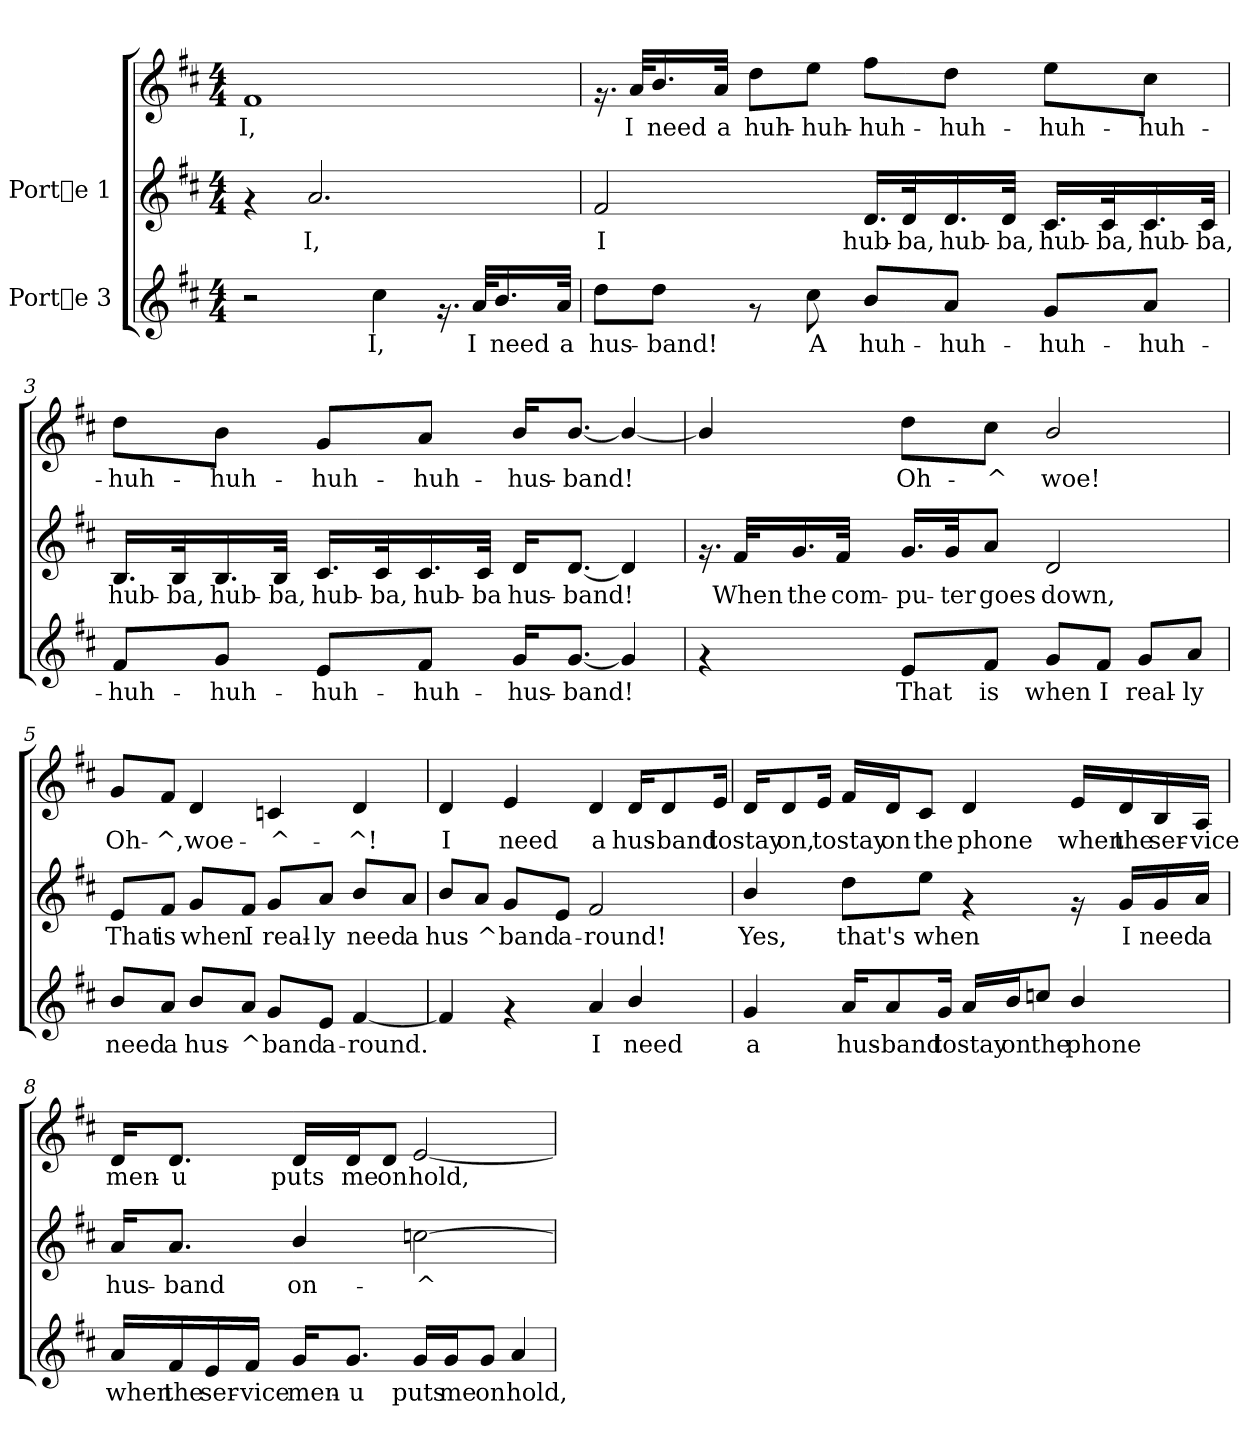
**kern	**text	**kern	**text	**kern	**text
*part2	*part2	*part1	*part1	*part1	*part1
*staff3	*staff3	*staff2	*staff2	*staff1	*staff1
*I"Porte 3	*	*I"Porte 1	*	*	*
!!LO:PB:g=z
*stria5	*	*stria5	*	*stria5	*
*clefG2	*	*clefG2	*	*clefG2	*
*ITrd1c2	*	*ITrd1c2	*	*ITrd1c2	*
*k[]	*	*k[]	*	*k[]	*
*C:	*	*C:	*	*C:	*
*M4/4	*	*M4/4	*	*M4/4	*
*MM65	*	*MM65	*	*MM65	*
=1	=1	=1	=1	=1	=1
!	!	!	!	!	!LO:LY:b:cj
2r	.	4rf	.	1e	I,
!	!	!	!LO:LY:b:cj	!	!
.	.	2.g/	I,	.	.
!	!LO:LY:b:cj	!	!	!	!
4b\	I,	.	.	.	.
16.rf	.	.	.	.	.
!	!LO:LY:b:cj	!	!	!	!
32g/L	I	.	.	.	.
!	!LO:LY:b:cj	!	!	!	!
16.a/	need	.	.	.	.
!	!LO:LY:b:cj	!	!	!	!
32g/J	a	.	.	.	.
=2	=2	=2	=2	=2	=2
!	!LO:LY:b:cj	!	!LO:LY:b:cj	!	!
8cc\L	hus-	2e/	-I	16.rf	.
!	!	!	!	!	!LO:LY:b:cj
.	.	.	.	32g/L	I
!	!LO:LY:b:cj	!	!	!	!LO:LY:b:cj
8cc\J	-band!	.	.	16.a/	need
!	!	!	!	!	!LO:LY:b:cj
.	.	.	.	32g/J	a
!	!	!	!	!	!LO:LY:b:cj
8rf	.	.	.	8cc\L	huh-
!	!LO:LY:b:cj	!	!	!	!LO:LY:b:cj
8b\	A	.	.	8dd\J	-huh-
!	!LO:LY:b:cj	!	!LO:LY:b:cj	!	!LO:LY:b:cj
8a/L	huh-	16.c/L	hub-	8ee\L	-huh-
!	!	!	!LO:LY:b:cj	!	!
.	.	32c/	-ba,	.	.
!	!LO:LY:b:cj	!	!LO:LY:b:cj	!	!LO:LY:b:cj
8g/J	-huh-	16.c/	hub-	8cc\J	-huh-
!	!	!	!LO:LY:b:cj	!	!
.	.	32c/J	-ba,	.	.
!	!LO:LY:b:cj	!	!LO:LY:b:cj	!	!LO:LY:b:cj
8f/L	-huh-	16.B/L	hub-	8dd\L	-huh-
!	!	!	!LO:LY:b:cj	!	!
.	.	32B/	-ba,	.	.
!	!LO:LY:b:cj	!	!LO:LY:b:cj	!	!LO:LY:b:cj
8g/J	-huh-	16.B/	hub-	8b\J	-huh-
!	!	!	!LO:LY:b:cj	!	!
.	.	32B/J	-ba,	.	.
!!LO:LB:g=z
=3	=3	=3	=3	=3	=3
!	!LO:LY:b:cj	!	!LO:LY:b:cj	!	!LO:LY:b:cj
8e/L	-huh-	16.A/L	hub-	8cc\L	huh-
!	!	!	!LO:LY:b:cj	!	!
.	.	32A/	-ba,	.	.
!	!LO:LY:b:cj	!	!LO:LY:b:cj	!	!LO:LY:b:cj
8f/J	-huh-	16.A/	hub-	8a\J	-huh-
!	!	!	!LO:LY:b:cj	!	!
.	.	32A/J	-ba,	.	.
!	!LO:LY:b:cj	!	!LO:LY:b:cj	!	!LO:LY:b:cj
8d/L	-huh-	16.B/L	hub-	8f/L	-huh-
!	!	!	!LO:LY:b:cj	!	!
.	.	32B/	-ba,	.	.
!	!LO:LY:b:cj	!	!LO:LY:b:cj	!	!LO:LY:b:cj
8e/J	-huh-	16.B/	hub-	8g/J	-huh-
!	!	!	!LO:LY:b:cj	!	!
.	.	32B/J	-ba	.	.
!	!LO:LY:b:cj	!	!LO:LY:b:cj	!	!LO:LY:b:cj
16f/L	-hus-	16c/L	hus-	16a/L	-hus-
!	!LO:LY:b:cj	!	!LO:LY:b:cj	!	!LO:LY:b:cj
[<8.f/J	-band!	[<8.c/J	-band!	[<8.a/J	-band!
!	!LO:LY:b:cj	!	!LO:LY:b:cj	!	!LO:LY:b:cj
4f/]	.	4c/]	.	4a/_<	.
=4	=4	=4	=4	=4	=4
!	!	!	!	!	!LO:LY:b:cj
4rf	.	16.rf	.	4a/]	.
!	!	!	!LO:LY:b:cj	!	!
.	.	32e/L	When	.	.
!	!	!	!LO:LY:b:cj	!	!
.	.	16.f/	the	.	.
!	!	!	!LO:LY:b:cj	!	!
.	.	32e/J	com-	.	.
!	!LO:LY:b:cj	!	!LO:LY:b:cj	!	!LO:LY:b:cj
8d/L	That	16.f/L	-pu-	8cc\L	Oh-
!	!	!	!LO:LY:b:cj	!	!
.	.	32f/	-ter	.	.
!	!LO:LY:b:cj	!	!LO:LY:b:cj	!	!LO:LY:b:cj
8e/J	is	8g/J	goes	8b\J	-^
!	!LO:LY:b:cj	!	!LO:LY:b:cj	!	!LO:LY:b:cj
8f/L	when	2c/	down,	2a/	woe!
!	!LO:LY:b:cj	!	!	!	!
8e/J	I	.	.	.	.
!	!LO:LY:b:cj	!	!	!	!
8f/L	real-	.	.	.	.
!	!LO:LY:b:cj	!	!	!	!
8g/J	-ly	.	.	.	.
!!LO:LB:g=z
=5	=5	=5	=5	=5	=5
!	!LO:LY:b:cj	!	!LO:LY:b:cj	!	!LO:LY:b:cj
8a/L	need	8d/L	That	8f/L	Oh-
!	!LO:LY:b:cj	!	!LO:LY:b:cj	!	!LO:LY:b:cj
8g/J	a	8e/J	is	8e/J	-^,
!	!LO:LY:b:cj	!	!LO:LY:b:cj	!	!LO:LY:b:cj
8a/L	hus-	8f/L	when	4c/	woe-
!	!LO:LY:b:cj	!	!LO:LY:b:cj	!	!
8g/J	-^	8e/J	I	.	.
!	!LO:LY:b:cj	!	!LO:LY:b:cj	!	!LO:LY:b:cj
8f/L	band	8f/L	real-	4B-X/	-^-
!	!LO:LY:b:cj	!	!LO:LY:b:cj	!	!
8d/J	a-	8g/J	-ly	.	.
!	!LO:LY:b:cj	!	!LO:LY:b:cj	!	!LO:LY:b:cj
[<4e/	-round.	8a/L	need	4c/	-^!
!	!	!	!LO:LY:b:cj	!	!
.	.	8g/J	a	.	.
=6	=6	=6	=6	=6	=6
!	!LO:LY:b:cj	!	!LO:LY:b:cj	!	!LO:LY:b:cj
4e/]	.	8a/L	hus-	4c/	I
!	!	!	!LO:LY:b:cj	!	!
.	.	8g/J	-^	.	.
!	!	!	!LO:LY:b:cj	!	!LO:LY:b:cj
4rf	.	8f/L	band	4d/	need
!	!	!	!LO:LY:b:cj	!	!
.	.	8d/J	a-	.	.
!	!LO:LY:b:cj	!	!LO:LY:b:cj	!	!LO:LY:b:cj
4g/	I	2e/	-round!	4c/	a
!	!LO:LY:b:cj	!	!	!	!LO:LY:b:cj
4a/	need	.	.	16c/L	hus-
!	!	!	!	!	!LO:LY:b:cj
.	.	.	.	8c/	-band
!	!	!	!	!	!LO:LY:b:cj
.	.	.	.	16d/J	to
!!LO:PB:g=z
=7	=7	=7	=7	=7	=7
!	!LO:LY:b:cj	!	!LO:LY:b:cj	!	!LO:LY:b:cj
4f/	a	4a/	Yes,	16c/L	stay
!	!	!	!	!	!LO:LY:b:cj
.	.	.	.	8c/	on,
!	!	!	!	!	!LO:LY:b:cj
.	.	.	.	16d/J	to
!	!LO:LY:b:cj	!	!LO:LY:b:cj	!	!LO:LY:b:cj
16g/L	hus-	8cc\L	that's	16e/L	stay
!	!LO:LY:b:cj	!	!	!	!LO:LY:b:cj
8g/	-band	.	.	16c/	on
!	!	!	!LO:LY:b:cj	!	!LO:LY:b:cj
.	.	8dd\J	when	8B/J	the
!	!LO:LY:b:cj	!	!	!	!
16f/J	to	.	.	.	.
!	!LO:LY:b:cj	!	!	!	!LO:LY:b:cj
16g/L	stay	4rf	.	4c/	phone
!	!LO:LY:b:cj	!	!	!	!
16a/	on	.	.	.	.
!	!LO:LY:b:cj	!	!	!	!
8b-X/J	the	.	.	.	.
!	!LO:LY:b:cj	!	!	!	!LO:LY:b:cj
4a/	phone	16rf	.	16d/L	when
!	!	!	!LO:LY:b:cj	!	!LO:LY:b:cj
.	.	16f/L	I	16c/	the
!	!	!	!LO:LY:b:cj	!	!LO:LY:b:cj
.	.	16f/	need	16A/	ser-
!	!	!	!LO:LY:b:cj	!	!LO:LY:b:cj
.	.	16g/J	a	16G/J	-vice
=8	=8	=8	=8	=8	=8
!	!LO:LY:b:cj	!	!LO:LY:b:cj	!	!LO:LY:b:cj
16g/L	when	16g/L	hus-	16c/L	men-
!	!LO:LY:b:cj	!	!LO:LY:b:cj	!	!LO:LY:b:cj
16e/	the	8.g/J	-band	8.c/J	-u
!	!LO:LY:b:cj	!	!	!	!
16d/	ser-	.	.	.	.
!	!LO:LY:b:cj	!	!	!	!
16e/J	-vice	.	.	.	.
!	!LO:LY:b:cj	!	!LO:LY:b:cj	!	!LO:LY:b:cj
16f/L	men-	4a/	on-	16c/L	puts
!	!LO:LY:b:cj	!	!	!	!LO:LY:b:cj
8.f/J	-u	.	.	16c/	me
!	!	!	!	!	!LO:LY:b:cj
.	.	.	.	8c/J	on
!	!LO:LY:b:cj	!	!LO:LY:b:cj	!	!LO:LY:b:cj
16f/L	puts	[>2b-X\	-^	[<2d/	hold,
!	!LO:LY:b:cj	!	!	!	!
16f/	me	.	.	.	.
!	!LO:LY:b:cj	!	!	!	!
8f/J	on	.	.	.	.
!	!LO:LY:b:cj	!	!	!	!
4g/	hold,	.	.	.	.
=	=	=	=	=	=
*-	*-	*-	*-	*-	*-
